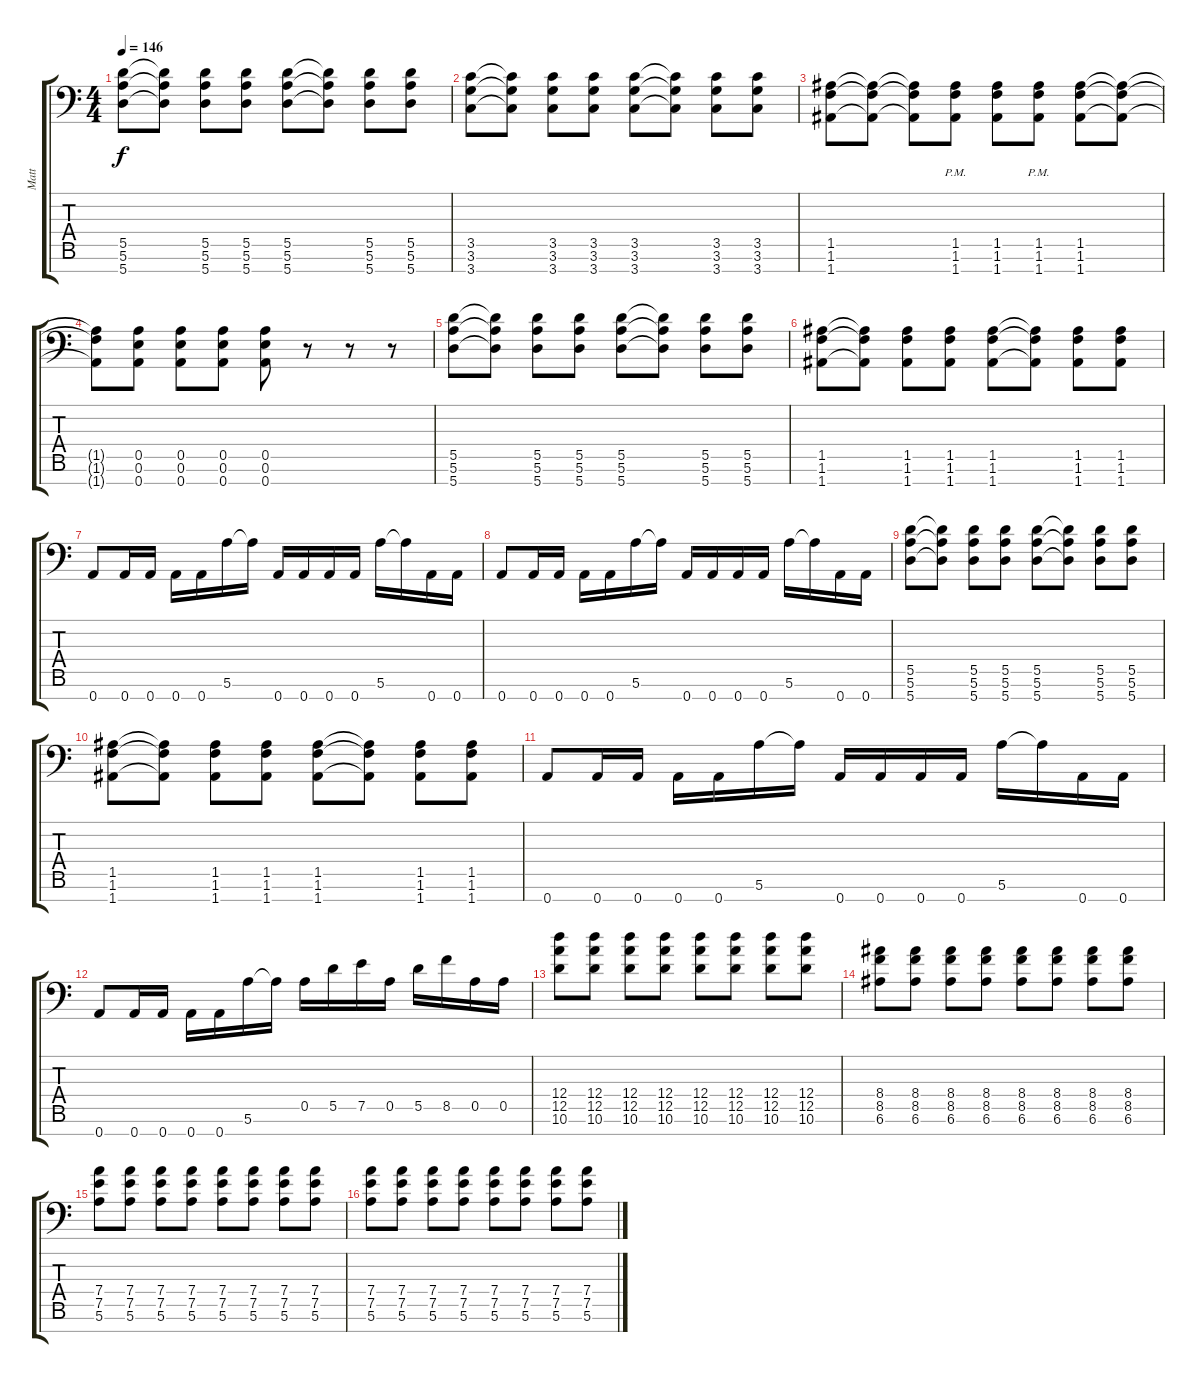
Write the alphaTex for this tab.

\track ("Matt" "Matt") {instrument distortionguitar}
\staff {score tabs}
\tuning (E4 B3 G3 D3 A2 E2 A1) {hide}
\ts (4 4)
\tempo 146
\clef f4
\ks c
(5.5 5.6 5.7).8{dy f} (5.5{t} 5.6{t} 5.7{t}).8 (5.5 5.6 5.7).8 (5.5 5.6 5.7).8 (5.5 5.6 5.7).8 (5.5{t} 5.6{t} 5.7{t}).8 (5.5 5.6 5.7).8 (5.5 5.6 5.7).8 |
(3.5 3.6 3.7).8 (3.5{t} 3.6{t} 3.7{t}).8 (3.5 3.6 3.7).8 (3.5 3.6 3.7).8 (3.5 3.6 3.7).8 (3.5{t} 3.6{t} 3.7{t}).8 (3.5 3.6 3.7).8 (3.5 3.6 3.7).8 |
(1.5 1.6 1.7).8 (1.5{t} 1.6{t} 1.7{t}).8 (1.5{t} 1.6{t} 1.7{t}).8 (1.5{pm} 1.6{pm} 1.7).8 (1.5 1.6 1.7).8 (1.5{pm} 1.6{pm} 1.7).8 (1.5 1.6 1.7).8 (1.5{t} 1.6{t} 1.7{t}).8 |
(1.5{t} 1.6{t} 1.7{t}).8 (0.5 0.6 0.7).8 (0.5 0.6 0.7).8 (0.5 0.6 0.7).8 (0.5 0.6 0.7).8 r.8 r.8 r.8 |
(5.5 5.6 5.7).8 (5.5{t} 5.6{t} 5.7{t}).8 (5.5 5.6 5.7).8 (5.5 5.6 5.7).8 (5.5 5.6 5.7).8 (5.5{t} 5.6{t} 5.7{t}).8 (5.5 5.6 5.7).8 (5.5 5.6 5.7).8 |
(1.5 1.6 1.7).8 (1.5{t} 1.6{t} 1.7{t}).8 (1.5 1.6 1.7).8 (1.5 1.6 1.7).8 (1.5 1.6 1.7).8 (1.5{t} 1.6{t} 1.7{t}).8 (1.5 1.6 1.7).8 (1.5 1.6 1.7).8 |
0.7.8 0.7.16 0.7.16 0.7.16 0.7.16 5.6.16 5.6{t}.16 0.7.16 0.7.16 0.7.16 0.7.16 5.6.16 5.6{t}.16 0.7.16 0.7.16 |
0.7.8 0.7.16 0.7.16 0.7.16 0.7.16 5.6.16 5.6{t}.16 0.7.16 0.7.16 0.7.16 0.7.16 5.6.16 5.6{t}.16 0.7.16 0.7.16 |
(5.5 5.6 5.7).8 (5.5{t} 5.6{t} 5.7{t}).8 (5.5 5.6 5.7).8 (5.5 5.6 5.7).8 (5.5 5.6 5.7).8 (5.5{t} 5.6{t} 5.7{t}).8 (5.5 5.6 5.7).8 (5.5 5.6 5.7).8 |
(1.5 1.6 1.7).8 (1.5{t} 1.6{t} 1.7{t}).8 (1.5 1.6 1.7).8 (1.5 1.6 1.7).8 (1.5 1.6 1.7).8 (1.5{t} 1.6{t} 1.7{t}).8 (1.5 1.6 1.7).8 (1.5 1.6 1.7).8 |
0.7.8 0.7.16 0.7.16 0.7.16 0.7.16 5.6.16 5.6{t}.16 0.7.16 0.7.16 0.7.16 0.7.16 5.6.16 5.6{t}.16 0.7.16 0.7.16 |
0.7.8 0.7.16 0.7.16 0.7.16 0.7.16 5.6.16 5.6{t}.16 0.5.16 5.5.16 7.5.16 0.5.16 5.5.16 8.5.16 0.5.16 0.5.16 |
(12.4 12.5 10.6).8 (12.4 12.5 10.6).8 (12.4 12.5 10.6).8 (12.4 12.5 10.6).8 (12.4 12.5 10.6).8 (12.4 12.5 10.6).8 (12.4 12.5 10.6).8 (12.4 12.5 10.6).8 |
(8.4 8.5 6.6).8 (8.4 8.5 6.6).8 (8.4 8.5 6.6).8 (8.4 8.5 6.6).8 (8.4 8.5 6.6).8 (8.4 8.5 6.6).8 (8.4 8.5 6.6).8 (8.4 8.5 6.6).8 |
(7.4 7.5 5.6).8 (7.4 7.5 5.6).8 (7.4 7.5 5.6).8 (7.4 7.5 5.6).8 (7.4 7.5 5.6).8 (7.4 7.5 5.6).8 (7.4 7.5 5.6).8 (7.4 7.5 5.6).8 |
(7.4 7.5 5.6).8 (7.4 7.5 5.6).8 (7.4 7.5 5.6).8 (7.4 7.5 5.6).8 (7.4 7.5 5.6).8 (7.4 7.5 5.6).8 (7.4 7.5 5.6).8 (7.4 7.5 5.6).8
